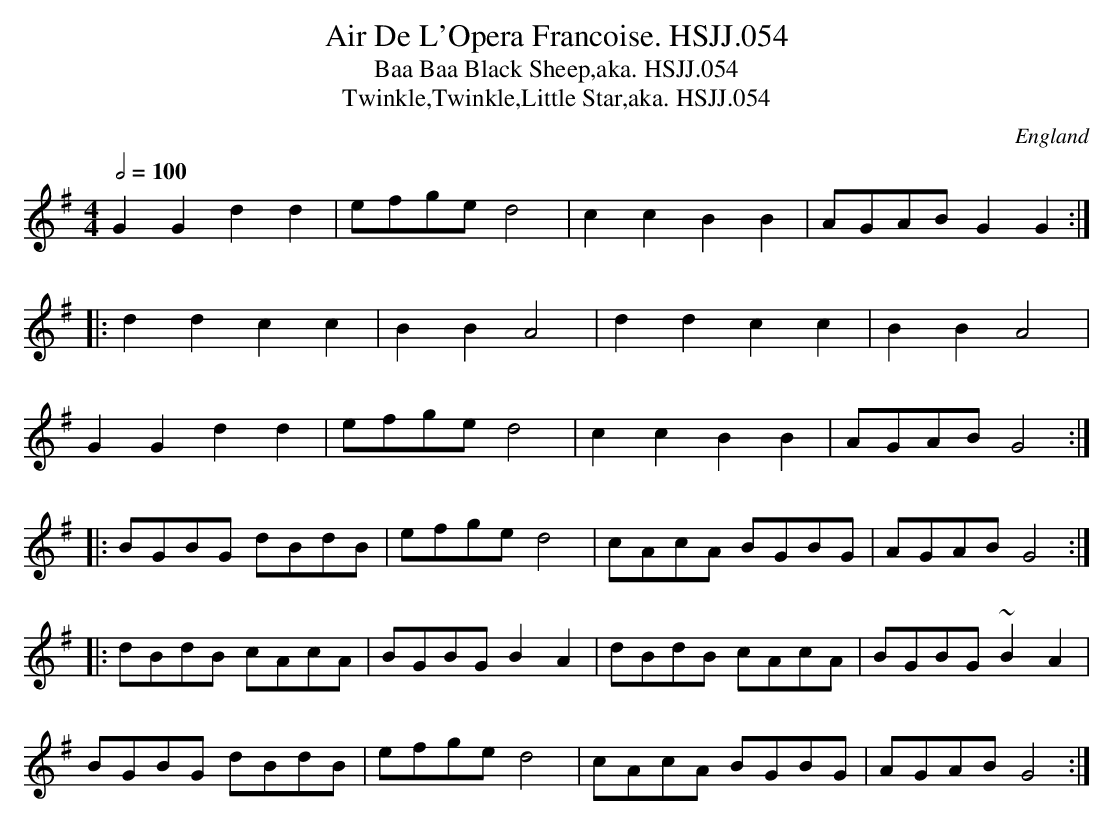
X:1
T:Air De L'Opera Francoise. HSJJ.054
T:Baa Baa Black Sheep,aka. HSJJ.054
T:Twinkle,Twinkle,Little Star,aka. HSJJ.054
L:1/8
M:4/4
O:England
Q:1/2=100
K:G
G2G2d2d2|efged4|c2c2B2B2|AGABG2G2:|!
|:d2d2c2c2|B2B2A4|d2d2c2c2|B2B2A4|!
G2G2d2d2|efged4|c2c2B2B2|AGABG4:|!
|:BGBG dBdB|efged4|cAcA BGBG|AGABG4:|!
|:dBdB cAcA|BGBGB2A2|dBdB cAcA|BGBG ~B2A2|!
BGBG dBdB|efged4|cAcA BGBG|AGABG4:|
